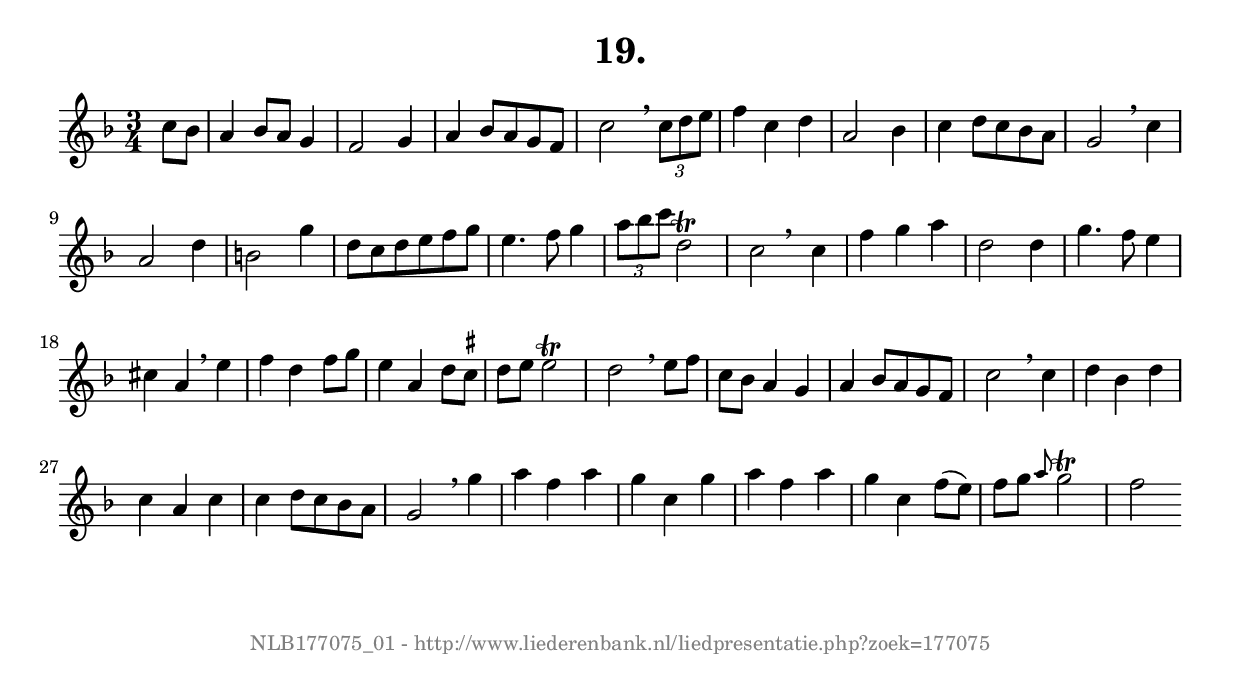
%
% produced by wce2krn 1.64 (7 June 2014)
%
\version"2.16"
#(append! paper-alist '(("long" . (cons (* 210 mm) (* 2000 mm)))))
#(set-default-paper-size "long")
sb = {\breathe}
mBreak = {\breathe }
bBreak = {\breathe }
x = {\once\override NoteHead #'style = #'cross }
gl=\glissando
itime={\override Staff.TimeSignature #'stencil = ##f }
ficta = {\once\set suggestAccidentals = ##t}
fine = {\once\override Score.RehearsalMark #'self-alignment-X = #1 \mark \markup {\italic{Fine}}}
dc = {\once\override Score.RehearsalMark #'self-alignment-X = #1 \mark \markup {\italic{D.C.}}}
dcf = {\once\override Score.RehearsalMark #'self-alignment-X = #1 \mark \markup {\italic{D.C. al Fine}}}
dcc = {\once\override Score.RehearsalMark #'self-alignment-X = #1 \mark \markup {\italic{D.C. al Coda}}}
ds = {\once\override Score.RehearsalMark #'self-alignment-X = #1 \mark \markup {\italic{D.S.}}}
dsf = {\once\override Score.RehearsalMark #'self-alignment-X = #1 \mark \markup {\italic{D.S. al Fine}}}
dsc = {\once\override Score.RehearsalMark #'self-alignment-X = #1 \mark \markup {\italic{D.S. al Coda}}}
pv = {\set Score.repeatCommands = #'((volta "1"))}
sv = {\set Score.repeatCommands = #'((volta "2"))}
tv = {\set Score.repeatCommands = #'((volta "3"))}
qv = {\set Score.repeatCommands = #'((volta "4"))}
xv = {\set Score.repeatCommands = #'((volta #f))}
\header{ tagline = ""
title = "19."
}
\score {{
\key f \major
\relative g'
{
\set melismaBusyProperties = #'()
\partial 32*8
\time 3/4
\tempo 4=120
\override Score.MetronomeMark #'transparent = ##t
\override Score.RehearsalMark #'break-visibility = #(vector #t #t #f)
c8 bes a4 bes8 a g4 f2 g4 a bes8 a g f c'2 \sb \times 2/3 {c8 d e} f4 c d a2 bes4 c d8 c bes a g2 \mBreak
c4 a2 d4 b2 g'4 d8 c d e f g e4. f8 g4 \times 2/3 {a8 bes c} d,2\trill c \bar ":|:" \bBreak
c4 f g a d,2 d4 g4. f8 e4 cis4 a \sb e' f d f8 g e4 a, d8 \ficta cis d e e2\trill d2 \mBreak
e8 f c bes a4 g4 a bes8 a g f c'2 \sb c4 d bes d c a c c d8 c bes a g2 \mBreak
g'4 a f a g c, g' a f a g c, f8( e) f g \grace {a} g2\trill f \bar ":|"
 }}
 \midi { }
 \layout {
            indent = 0.0\cm
}
}
\markup { \vspace #0 } \markup { \with-color #grey \fill-line { \center-column { \smaller "NLB177075_01 - http://www.liederenbank.nl/liedpresentatie.php?zoek=177075" } } }
